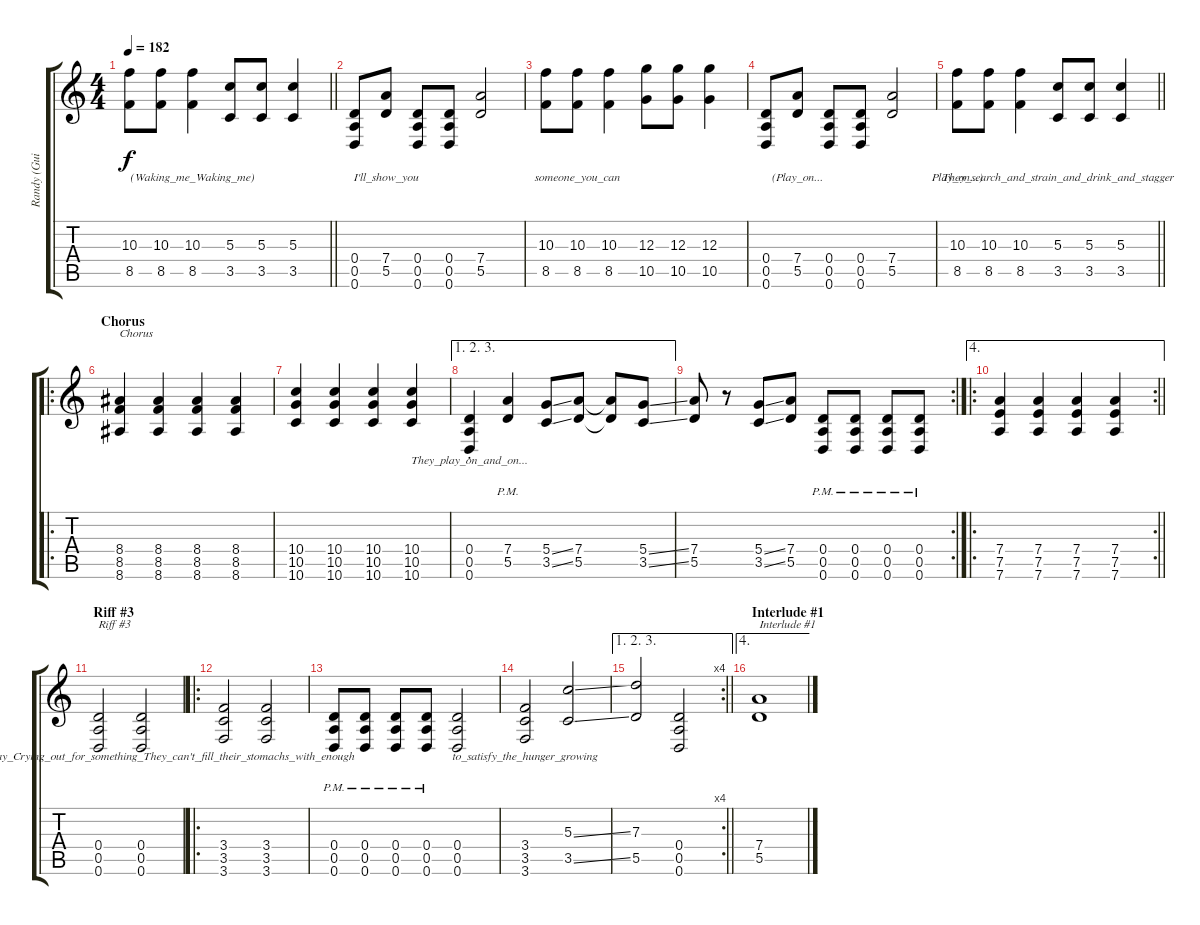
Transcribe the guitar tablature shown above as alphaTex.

\track ("Randy (Guitar) + Lyrics" "Randy (Gui") {instrument overdrivenguitar}
\staff {score tabs}
\tuning (E4 B3 G3 D3 A2 D2) {hide}
\ts (4 4)
\tempo 182
\clef g2
\barLineRight lightlight
\ks c
(10.3 8.5).8{lyrics (0 "") lyrics (1 "") lyrics (2 "") lyrics (3 "") lyrics (4 "") dy f} (10.3 8.5).8{lyrics (0 "") lyrics (1 "") lyrics (2 "") lyrics (3 "") lyrics (4 "")} (10.3 8.5).4{lyrics (0 "(Waking_me_Waking_me)") lyrics (1 "") lyrics (2 "") lyrics (3 "") lyrics (4 "")} (5.3 3.5).8{lyrics (0 "") lyrics (1 "") lyrics (2 "") lyrics (3 "") lyrics (4 "")} (5.3 3.5).8{lyrics (0 "") lyrics (1 "") lyrics (2 "") lyrics (3 "") lyrics (4 "")} (5.3 3.5).4{lyrics (0 "") lyrics (1 "") lyrics (2 "") lyrics (3 "") lyrics (4 "")} |
(0.4 0.5 0.6).8{lyrics (0 "") lyrics (1 "") lyrics (2 "") lyrics (3 "") lyrics (4 "")} (7.4 5.5).8{lyrics (0 "I'll_show_you") lyrics (1 "") lyrics (2 "") lyrics (3 "") lyrics (4 "")} (0.4 0.5 0.6).8{lyrics (0 "") lyrics (1 "") lyrics (2 "") lyrics (3 "") lyrics (4 "")} (0.4 0.5 0.6).8{lyrics (0 "") lyrics (1 "") lyrics (2 "") lyrics (3 "") lyrics (4 "")} (7.4 5.5).2{lyrics (0 "") lyrics (1 "") lyrics (2 "") lyrics (3 "") lyrics (4 "")} |
(10.3 8.5).8{lyrics (0 "") lyrics (1 "") lyrics (2 "") lyrics (3 "") lyrics (4 "")} (10.3 8.5).8{lyrics (0 "someone_you_can") lyrics (1 "") lyrics (2 "") lyrics (3 "") lyrics (4 "")} (10.3 8.5).4{lyrics (0 "") lyrics (1 "") lyrics (2 "") lyrics (3 "") lyrics (4 "")} (12.3 10.5).8{lyrics (0 "") lyrics (1 "") lyrics (2 "") lyrics (3 "") lyrics (4 "")} (12.3 10.5).8{lyrics (0 "") lyrics (1 "") lyrics (2 "") lyrics (3 "") lyrics (4 "")} (12.3 10.5).4{lyrics (0 "") lyrics (1 "") lyrics (2 "") lyrics (3 "") lyrics (4 "")} |
(0.4 0.5 0.6).8{lyrics (0 "") lyrics (1 "") lyrics (2 "") lyrics (3 "") lyrics (4 "")} (7.4 5.5).8{lyrics (0 "(Play_on...") lyrics (1 "") lyrics (2 "") lyrics (3 "") lyrics (4 "")} (0.4 0.5 0.6).8{lyrics (0 "") lyrics (1 "") lyrics (2 "") lyrics (3 "") lyrics (4 "")} (0.4 0.5 0.6).8{lyrics (0 "") lyrics (1 "") lyrics (2 "") lyrics (3 "") lyrics (4 "")} (7.4 5.5).2{lyrics (0 "") lyrics (1 "") lyrics (2 "") lyrics (3 "") lyrics (4 "")} |
\barLineRight lightlight
(10.3 8.5).8{lyrics (0 "Play_on...)") lyrics (1 "") lyrics (2 "") lyrics (3 "") lyrics (4 "")} (10.3 8.5).8{lyrics (0 "") lyrics (1 "") lyrics (2 "") lyrics (3 "") lyrics (4 "")} (10.3 8.5).4{lyrics (0 "") lyrics (1 "") lyrics (2 "") lyrics (3 "") lyrics (4 "")} (5.3 3.5).8{lyrics (0 "They_search_and_strain_and_drink_and_stagger") lyrics (1 "") lyrics (2 "") lyrics (3 "") lyrics (4 "")} (5.3 3.5).8{lyrics (0 "") lyrics (1 "") lyrics (2 "") lyrics (3 "") lyrics (4 "")} (5.3 3.5).4{lyrics (0 "") lyrics (1 "") lyrics (2 "") lyrics (3 "") lyrics (4 "")} |
\ro
\section ("" "Chorus")
(8.4 8.5 8.6).4{txt "Chorus" lyrics (0 "") lyrics (1 "") lyrics (2 "") lyrics (3 "") lyrics (4 "")} (8.4 8.5 8.6).4{lyrics (0 "") lyrics (1 "") lyrics (2 "") lyrics (3 "") lyrics (4 "")} (8.4 8.5 8.6).4{lyrics (0 "") lyrics (1 "") lyrics (2 "") lyrics (3 "") lyrics (4 "")} (8.4 8.5 8.6).4{lyrics (0 "") lyrics (1 "") lyrics (2 "") lyrics (3 "") lyrics (4 "")} |
(10.4 10.5 10.6).4{lyrics (0 "") lyrics (1 "") lyrics (2 "") lyrics (3 "") lyrics (4 "")} (10.4 10.5 10.6).4{lyrics (0 "") lyrics (1 "") lyrics (2 "") lyrics (3 "") lyrics (4 "")} (10.4 10.5 10.6).4{lyrics (0 "") lyrics (1 "") lyrics (2 "") lyrics (3 "") lyrics (4 "")} (10.4 10.5 10.6).4{lyrics (0 "") lyrics (1 "") lyrics (2 "") lyrics (3 "") lyrics (4 "")} |
\ae (1 2 3)
(0.4{st} 0.5 0.6).4{lyrics (0 "They_play_on_and_on...") lyrics (1 "") lyrics (2 "") lyrics (3 "") lyrics (4 "")} (7.4{pm} 5.5{pm}).4{lyrics (0 "") lyrics (1 "") lyrics (2 "") lyrics (3 "") lyrics (4 "")} (5.4{ss} 3.5{ss}).8{lyrics (0 "") lyrics (1 "") lyrics (2 "") lyrics (3 "") lyrics (4 "")} (7.4 5.5).8{lyrics (0 "") lyrics (1 "") lyrics (2 "") lyrics (3 "") lyrics (4 "")} (7.4{t} 5.5{t}).8{lyrics (0 "") lyrics (1 "") lyrics (2 "") lyrics (3 "") lyrics (4 "")} (5.4{ss} 3.5{ss}).8{lyrics (0 "") lyrics (1 "") lyrics (2 "") lyrics (3 "") lyrics (4 "")} |
\rc 2
(7.4 5.5).8{lyrics (0 "") lyrics (1 "") lyrics (2 "") lyrics (3 "") lyrics (4 "")} r.8 (5.4{ss} 3.5{ss}).8{lyrics (0 "") lyrics (1 "") lyrics (2 "") lyrics (3 "") lyrics (4 "")} (7.4 5.5).8{lyrics (0 "") lyrics (1 "") lyrics (2 "") lyrics (3 "") lyrics (4 "")} (0.4{pm} 0.5{pm} 0.6{pm}).8{lyrics (0 "") lyrics (1 "") lyrics (2 "") lyrics (3 "") lyrics (4 "")} (0.4{pm} 0.5{pm} 0.6{pm}).8{lyrics (0 "") lyrics (1 "") lyrics (2 "") lyrics (3 "") lyrics (4 "")} (0.4{pm} 0.5{pm} 0.6{pm}).8{lyrics (0 "") lyrics (1 "") lyrics (2 "") lyrics (3 "") lyrics (4 "")} (0.4{pm} 0.5{pm} 0.6{pm}).8{lyrics (0 "") lyrics (1 "") lyrics (2 "") lyrics (3 "") lyrics (4 "")} |
\ae 4
\ro
\rc 2
\barLineRight lightlight
(7.4 7.5 7.6).4{lyrics (0 "") lyrics (1 "") lyrics (2 "") lyrics (3 "") lyrics (4 "")} (7.4 7.5 7.6).4{lyrics (0 "") lyrics (1 "") lyrics (2 "") lyrics (3 "") lyrics (4 "")} (7.4 7.5 7.6).4{lyrics (0 "") lyrics (1 "") lyrics (2 "") lyrics (3 "") lyrics (4 "")} (7.4 7.5 7.6).4{lyrics (0 "") lyrics (1 "") lyrics (2 "") lyrics (3 "") lyrics (4 "")} |
\section ("" "Riff #3")
(0.4 0.5 0.6).2{txt "Riff #3" lyrics (0 "Zombies_staring_Looking_my_way_Crying_out_for_something_They_can't_fill_their_stomachs_with_enough") lyrics (1 "") lyrics (2 "") lyrics (3 "") lyrics (4 "")} (0.4 0.5 0.6).2{lyrics (0 "") lyrics (1 "") lyrics (2 "") lyrics (3 "") lyrics (4 "")} |
\ro
(3.4 3.5 3.6).2{lyrics (0 "") lyrics (1 "") lyrics (2 "") lyrics (3 "") lyrics (4 "")} (3.4 3.5 3.6).2{lyrics (0 "") lyrics (1 "") lyrics (2 "") lyrics (3 "") lyrics (4 "")} |
(0.4{pm} 0.5{pm} 0.6{pm}).8{lyrics (0 "") lyrics (1 "") lyrics (2 "") lyrics (3 "") lyrics (4 "")} (0.4{pm} 0.5{pm} 0.6{pm}).8{lyrics (0 "") lyrics (1 "") lyrics (2 "") lyrics (3 "") lyrics (4 "")} (0.4{pm} 0.5{pm} 0.6{pm}).8{lyrics (0 "") lyrics (1 "") lyrics (2 "") lyrics (3 "") lyrics (4 "")} (0.4{pm} 0.5{pm} 0.6{pm}).8{lyrics (0 "") lyrics (1 "") lyrics (2 "") lyrics (3 "") lyrics (4 "")} (0.4 0.5 0.6).2{lyrics (0 "") lyrics (1 "") lyrics (2 "") lyrics (3 "") lyrics (4 "")} |
(3.4 3.5 3.6).2{lyrics (0 "to_satisfy_the_hunger_growing") lyrics (1 "") lyrics (2 "") lyrics (3 "") lyrics (4 "")} (5.3{ss} 3.5{ss}).2{lyrics (0 "") lyrics (1 "") lyrics (2 "") lyrics (3 "") lyrics (4 "")} |
\ae (1 2 3)
\rc 4
\barLineRight lightlight
(7.3 5.5).2{lyrics (0 "") lyrics (1 "") lyrics (2 "") lyrics (3 "") lyrics (4 "")} (0.4 0.5 0.6).2{lyrics (0 "") lyrics (1 "") lyrics (2 "") lyrics (3 "") lyrics (4 "")} |
\ae 4
\section ("" "Interlude #1")
(7.4 5.5).1{txt "Interlude #1" lyrics (0 "") lyrics (1 "") lyrics (2 "") lyrics (3 "") lyrics (4 "")}
